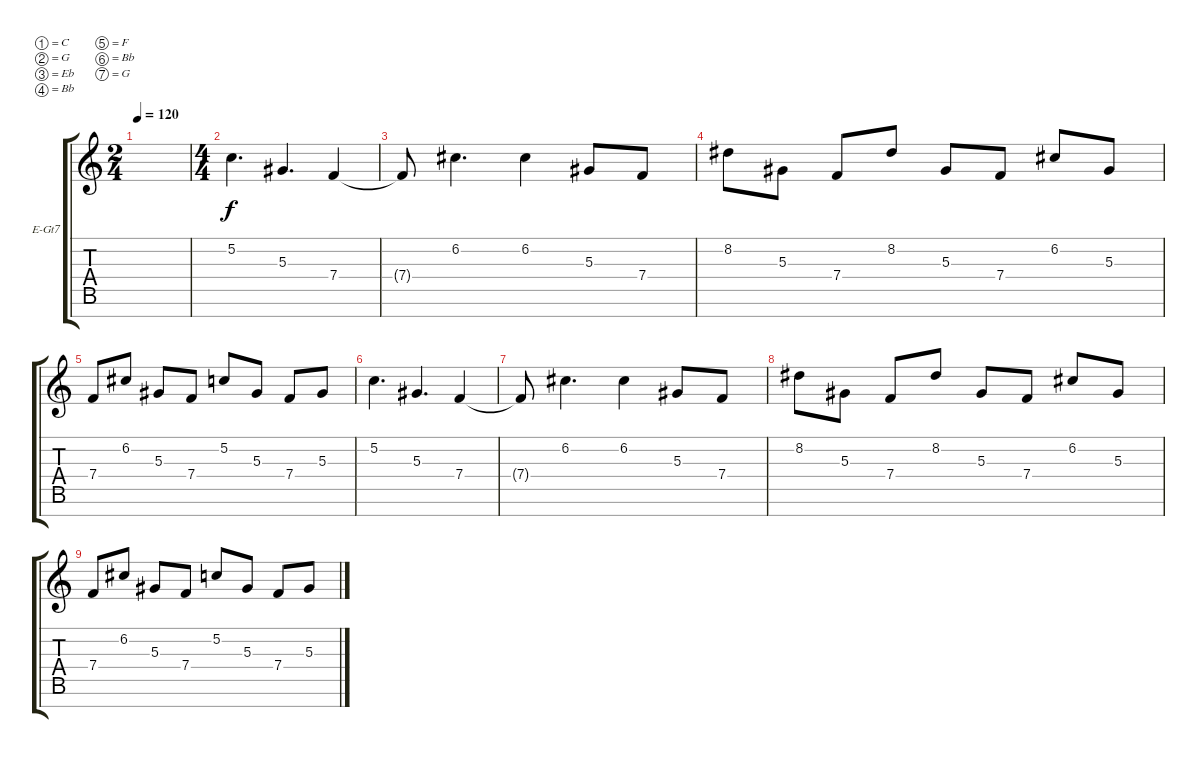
\defaultSystemsLayout 4
\bracketExtendMode groupsimilarinstruments
\firstSystemTrackNameOrientation horizontal
\otherSystemsTrackNameOrientation horizontal
\track ("Electric Guitar" "E-Gt7") {instrument distortionguitar}
\staff {score tabs}
\tuning (C4 G3 Eb3 Bb2 F2 Bb1 G1)
\ts (2 4)
\tempo 120
\clef g2
\ks c
|
\ts (4 4)
5.2.4{d} 5.3.4{d} 7.4.4 |
7.4{t}.8 6.2.4{d} 6.2.4 5.3.8 7.4.8 |
8.2.8 5.3.8 7.4.8 8.2.8 5.3.8 7.4.8 6.2.8 5.3.8 |
7.4.8 6.2.8 5.3.8 7.4.8 5.2.8 5.3.8 7.4.8 5.3.8 |
5.2.4{d} 5.3.4{d} 7.4.4 |
7.4{t}.8 6.2.4{d} 6.2.4 5.3.8 7.4.8 |
8.2.8 5.3.8 7.4.8 8.2.8 5.3.8 7.4.8 6.2.8 5.3.8 |
7.4.8 6.2.8 5.3.8 7.4.8 5.2.8 5.3.8 7.4.8 5.3.8
